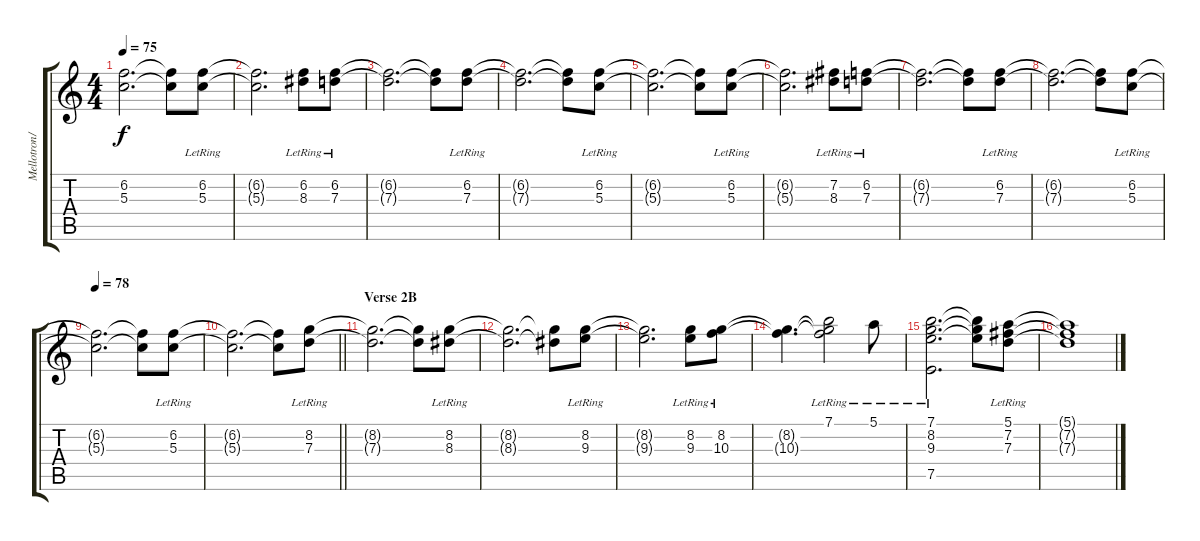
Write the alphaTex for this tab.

\track ("Mellotron/Strings 2" "Mellotron/") {instrument electricguitarjazz}
\staff {score tabs}
\tuning (E4 B3 G3 D3 A2 E2) {hide}
\ts (4 4)
\tempo 75
\clef g2
\ks c
(6.2{t} 5.3{t}).2{d dy f} (6.2{t} 5.3{t}).8 (6.2{lr} 5.3{lr}).8 |
(6.2{t} 5.3{t}).2{d} (6.2{lr} 8.3{lr}).8 (6.2{lr} 7.3{lr}).8 |
(6.2{t} 7.3{t}).2{d} (6.2{t} 7.3{t}).8 (6.2{lr} 7.3{lr}).8 |
(6.2{t} 7.3{t}).2{d} (6.2{t} 7.3{t}).8 (6.2{lr} 5.3{lr}).8 |
(6.2{t} 5.3{t}).2{d} (6.2{t} 5.3{t}).8 (6.2{lr} 5.3{lr}).8 |
(6.2{t} 5.3{t}).2{d} (7.2{lr} 8.3{lr}).8 (6.2{lr} 7.3{lr}).8 |
(6.2{t} 7.3{t}).2{d} (6.2{t} 7.3{t}).8 (6.2{lr} 7.3{lr}).8 |
(6.2{t} 7.3{t}).2{d} (6.2{t} 7.3{t}).8 (6.2{lr} 5.3{lr}).8 |
\tempo 78
(6.2{t} 5.3{t}).2{d} (6.2{t} 5.3{t}).8 (6.2{lr} 5.3{lr}).8 |
\barLineRight lightlight
(6.2{t} 5.3{t}).2{d} (6.2{t} 5.3{t}).8 (8.2{lr} 7.3{lr}).8 |
\section ("" "Verse 2B")
(8.2{t} 7.3{t}).2{d} (8.2{t} 7.3{t}).8 (8.2{lr} 8.3{lr}).8 |
(8.2{t} 8.3{t}).2{d} (8.2{t} 8.3{t}).8 (8.2{lr} 9.3{lr}).8 |
(8.2{t} 9.3{t}).2{d} (8.2{lr} 9.3{lr}).8 (8.2{lr} 10.3{lr}).8 |
(8.2{t} 10.3{t}).4{d} (7.1{lr} 8.2{t} 10.3{t}).2 5.1{lr}.8 |
(7.1{lr} 8.2{lr} 9.3{lr} 7.5{lr}).2{d} (7.1{t} 8.2{t} 9.3{t}).8 (5.1{lr} 7.2{lr} 7.3{lr}).8 |
(5.1{t} 7.2{t} 7.3{t}).1
